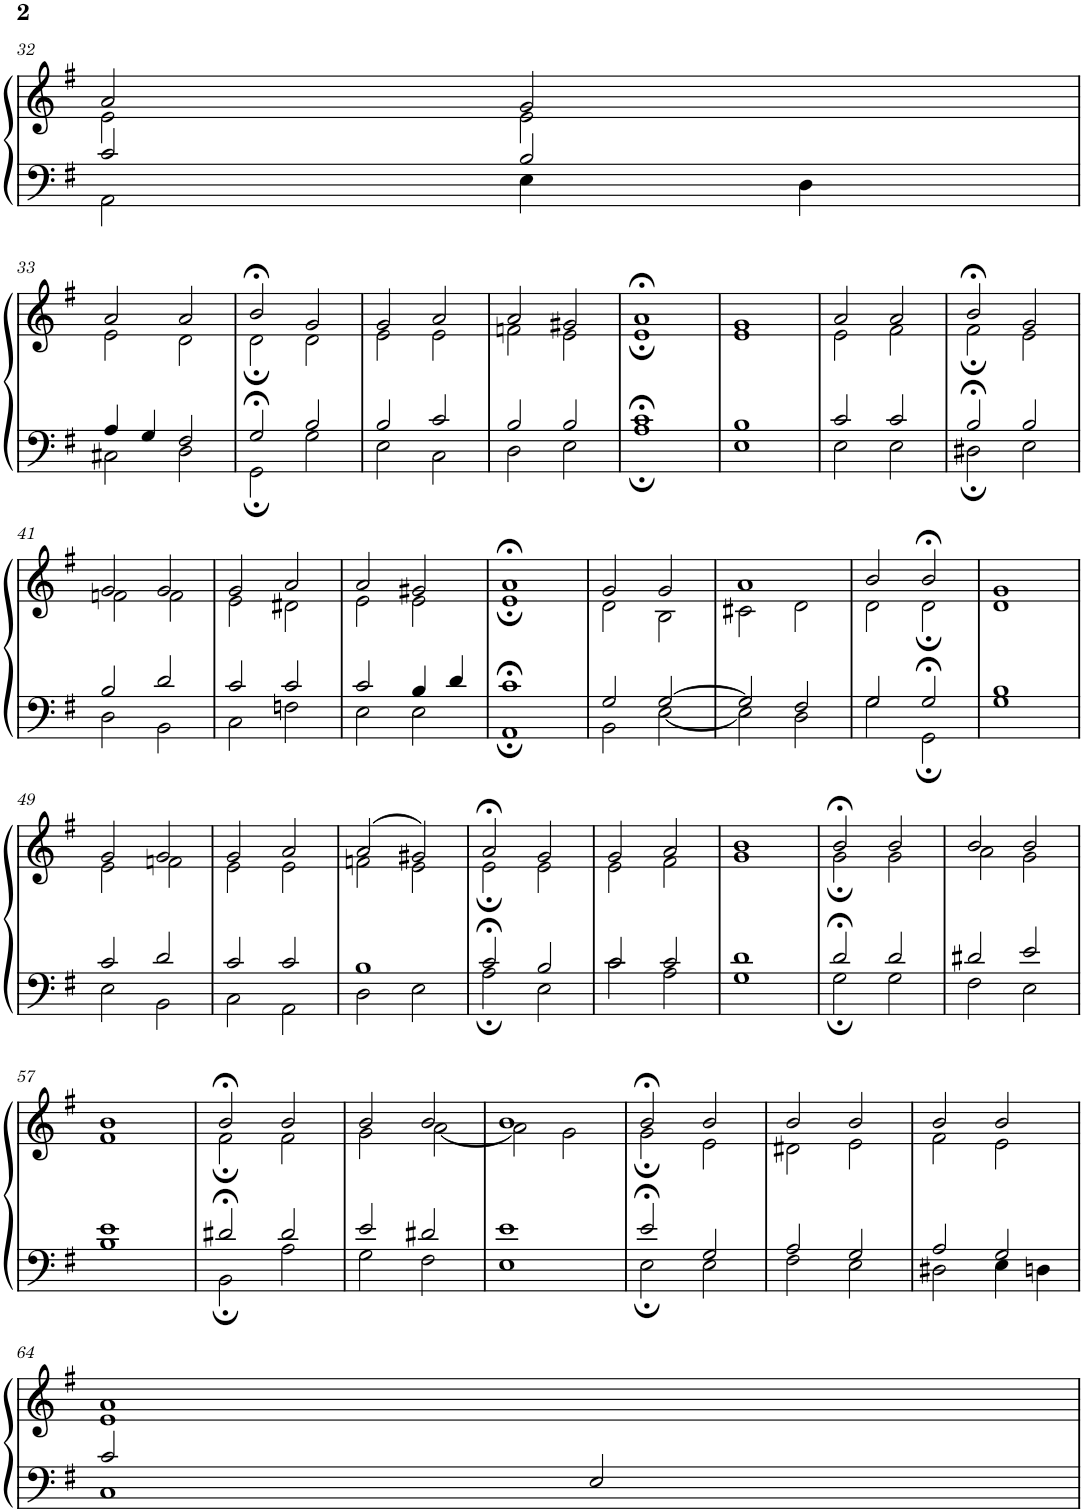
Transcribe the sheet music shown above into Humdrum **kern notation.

**kern	**kern
*part1	*part1
*staff2	*staff1
*I"Piano	*
*I'Pno.	*
!!LO:PB:g=z
*clefF4	*clefG2
*k[f#]	*k[f#]
*M4/4	*M4/4
*met(c)	*met(c)
=32	=32
*^	*^
2c/	2AA\	2a/	2e\
2B/	4E\	2g/	2e\
.	4D\	.	.
!!LO:LB:g=z	!!
=33	=33	=33	=33
4A/	2C#X\	2a/	2e\
4G/	.	.	.
2F#/	2D\	2a/	2d\
=34	=34	=34	=34
2G;</	2GG;\	2b;</	2d;\
2B/	2G\	2g/	2d\
=35	=35	=35	=35
2B/	2E\	2g/	2e\
2c/	2C\	2a/	2e\
=36	=36	=36	=36
2B/	2D\	2a/	2fn\
2B/	2E\	2g#X/	2e\
=37	=37	=37	=37
1c;<	1A;	1a;<	1e;
=38	=38	=38	=38
1B	1E	1g	1e
=39	=39	=39	=39
2c/	2E\	2a/	2e\
2c/	2E\	2a/	2f#\
=40	=40	=40	=40
2B;</	2D#X;\	2b;</	2f#;\
2B/	2E\	2g/	2e\
!!LO:LB:g=z	!!
=41	=41	=41	=41
2B/	2D\	2g/	2fn\
2d/	2BB\	2g/	2f\
=42	=42	=42	=42
2c/	2C\	2g/	2e\
2c/	2Fn\	2a/	2d#X\
=43	=43	=43	=43
2c/	2E\	2a/	2e\
4B/	2E\	2g#X/	2e\
4d/	.	.	.
=44	=44	=44	=44
1c;<	1AA;	1a;<	1e;
=45	=45	=45	=45
2G/	2BB\	2g/	2d\
[2G/	[2E\	2g/	2B\
=46	=46	=46	=46
2G/]	2E\]	1a	2c#X\
2F#/	2D\	.	2d\
=47	=47	=47	=47
2G/	2G\	2b/	2d\
2G;</	2GG;\	2b;</	2d;\
=48	=48	=48	=48
1B	1G	1g	1d
!!LO:LB:g=z	!!
=49	=49	=49	=49
2c/	2E\	2g/	2e\
2d/	2BB\	2g/	2fn\
=50	=50	=50	=50
2c/	2C\	2g/	2e\
2c/	2AA\	2a/	2e\
=51	=51	=51	=51
1B	2D\	(2a/	2fn\
.	2E\	2g#X/)	2e\
=52	=52	=52	=52
2c;</	2A;\	2a;</	2e;\
2B/	2E\	2g/	2e\
=53	=53	=53	=53
2c/	2c\	2g/	2e\
2c/	2A\	2a/	2f#\
=54	=54	=54	=54
1d	1G	1b	1g
=55	=55	=55	=55
2d;</	2G;\	2b;</	2g;\
2d/	2G\	2b/	2g\
=56	=56	=56	=56
2d#X/	2F#\	2b/	2a\
2e/	2E\	2b/	2g\
!!LO:LB:g=z	!!
=57	=57	=57	=57
1e	1B	1b	1f#
=58	=58	=58	=58
2d#X;</	2BB;\	2b;</	2f#;\
2d#/	2A\	2b/	2f#\
=59	=59	=59	=59
2e/	2G\	2b/	2g\
2d#X/	2F#\	2b/	[2a\
=60	=60	=60	=60
1e	1E	1b	2a\]
.	.	.	2g\
=61	=61	=61	=61
2e;</	2E;\	2b;</	2g;\
2G/	2E\	2b/	2e\
=62	=62	=62	=62
2A/	2F#\	2b/	2d#X\
2G/	2E\	2b/	2e\
=63	=63	=63	=63
2A/	2D#X\	2b/	2f#\
2G/	4E\	2b/	2e\
.	4Dn\	.	.
!!LO:LB:g=z	!!
=64	=64	=64	=64
2c/	1C	1a	1e
2E/	.	.	.
*v	*v	*	*
*	*v	*v
=	=
*-	*-
